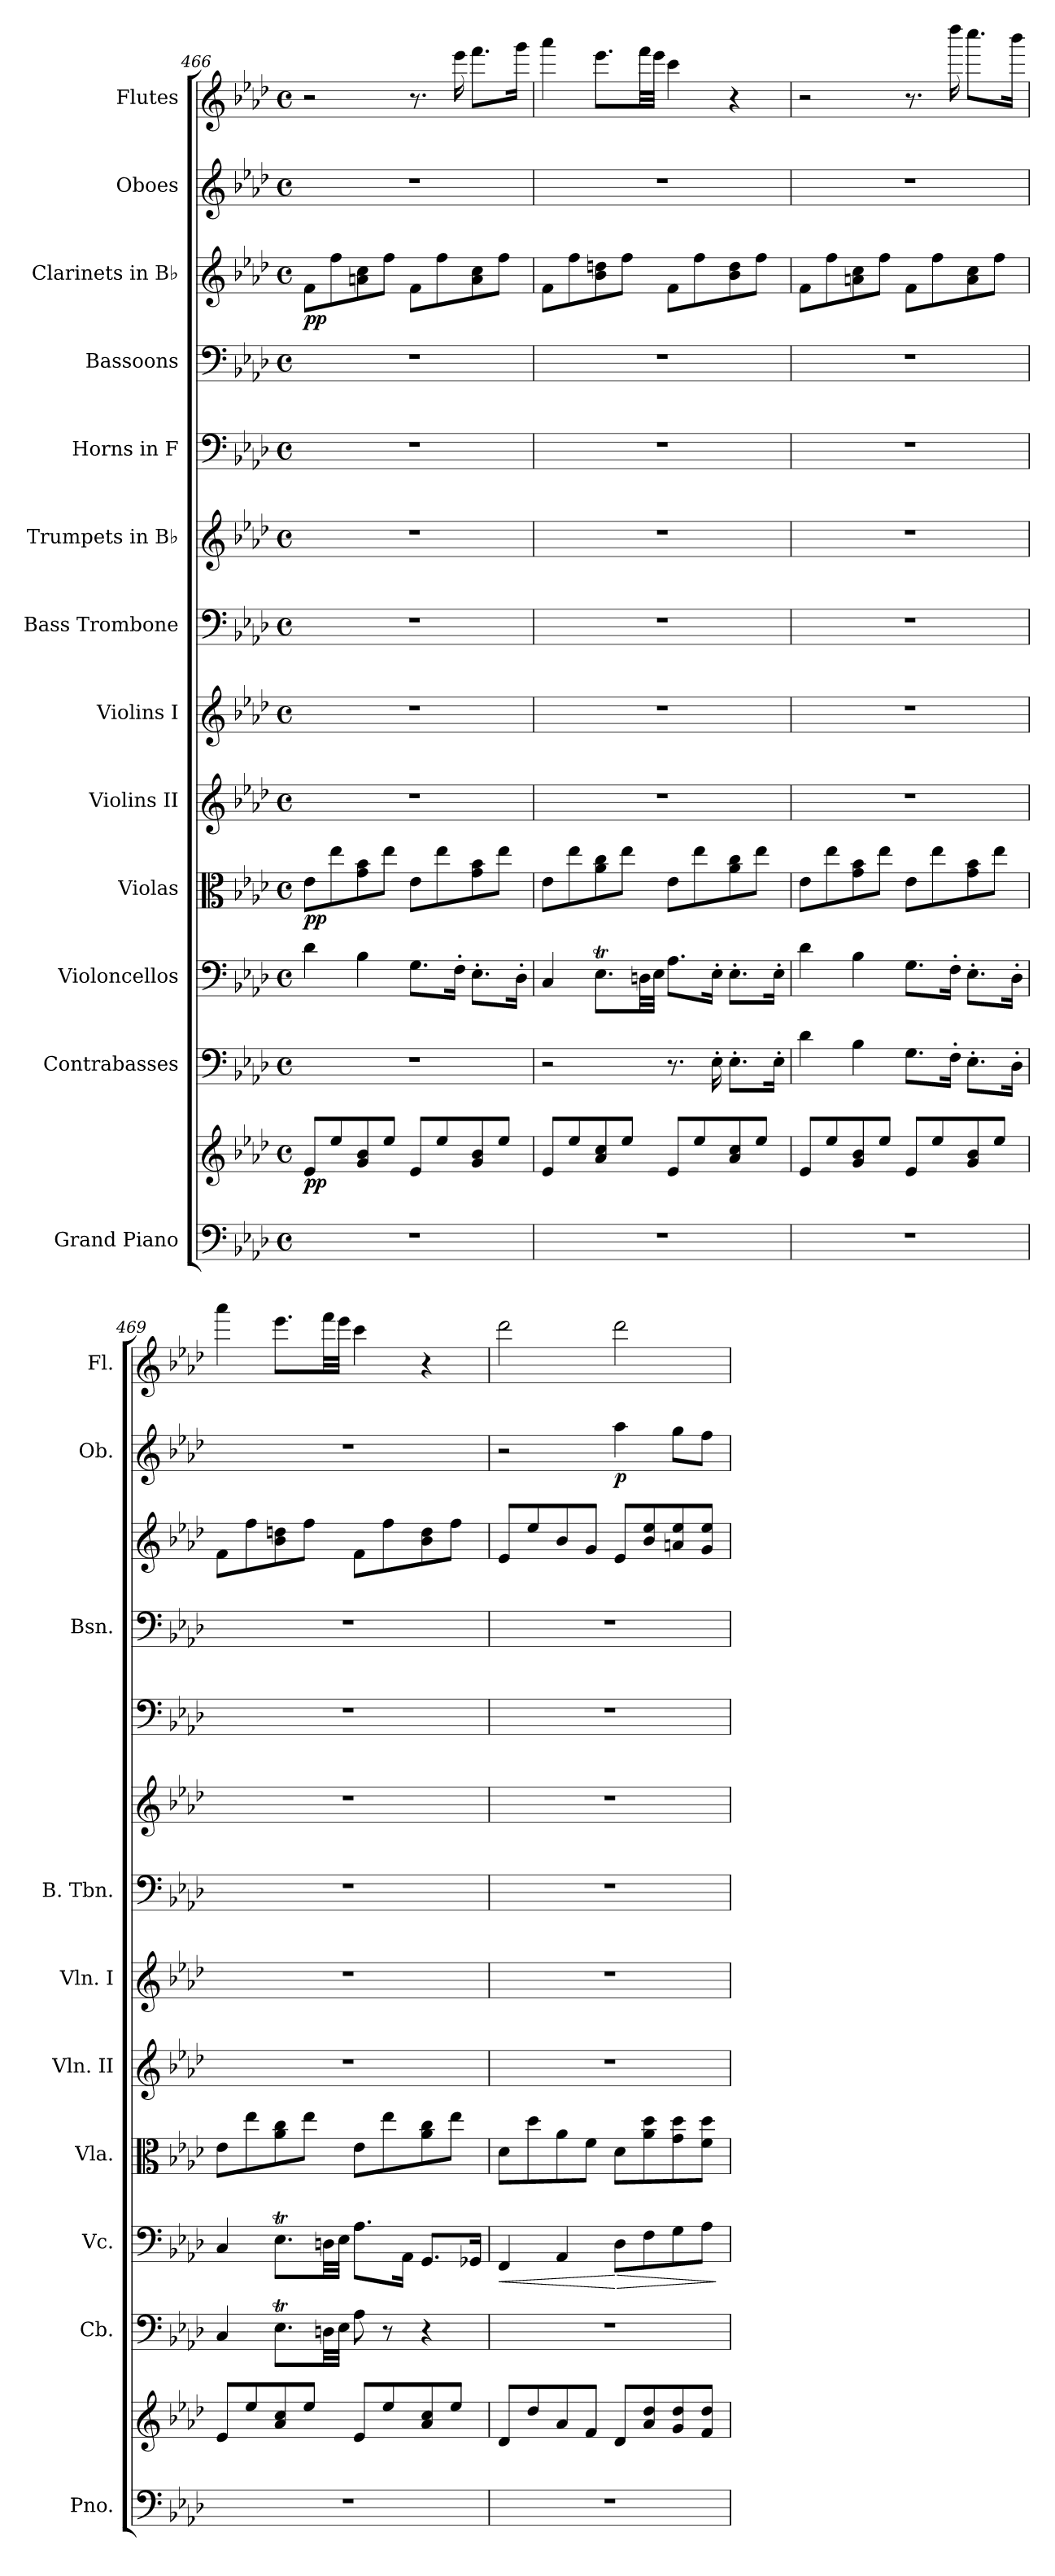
**kern	**kern	**dynam	**kern	**kern	**dynam	**kern	**dynam	**kern	**kern	**kern	**kern	**kern	**kern	**kern	**dynam	**kern	**dynam	**kern
*part13	*part13	*part13	*part12	*part11	*part11	*part10	*part10	*part9	*part8	*part7	*part6	*part5	*part4	*part3	*part3	*part2	*part2	*part1
*staff14	*staff13	*staff13/14	*staff12	*staff11	*staff11	*staff10	*staff10	*staff9	*staff8	*staff7	*staff6	*staff5	*staff4	*staff3	*staff3	*staff2	*staff2	*staff1
*I"Grand Piano	*	*	*I"Contrabasses	*I"Violoncellos	*	*I"Violas	*	*I"Violins II	*I"Violins I	*I"Bass Trombone	*I"Trumpets in B♭	*I"Horns in F	*I"Bassoons	*I"Clarinets in B♭	*	*I"Oboes	*	*I"Flutes
*I'Pno.	*	*	*I'Cb.	*I'Vc.	*	*I'Vla.	*	*I'Vln. II	*I'Vln. I	*I'B. Tbn.	*	*	*I'Bsn.	*	*	*I'Ob.	*	*I'Fl.
*clefF4	*clefG2	*	*clefF4	*clefF4	*	*clefC3	*	*clefG2	*clefG2	*clefF4	*clefG2	*clefF4	*clefF4	*clefG2	*	*clefG2	*	*clefG2
*	*	*	*ITrd7c12	*	*	*	*	*	*	*	*ITrd1c2	*ITrd4c7	*	*ITrd1c2	*	*	*	*
*k[b-e-a-d-]	*k[b-e-a-d-]	*	*k[b-e-a-d-]	*k[b-e-a-d-]	*	*k[b-e-a-d-]	*	*k[b-e-a-d-]	*k[b-e-a-d-]	*k[b-e-a-d-]	*k[b-e-a-d-g-c-]	*k[b-e-a-d-g-]	*k[b-e-a-d-]	*k[b-e-a-d-g-c-]	*	*k[b-e-a-d-]	*	*k[b-e-a-d-]
*M4/4	*M4/4	*	*M4/4	*M4/4	*	*M4/4	*	*M4/4	*M4/4	*M4/4	*M4/4	*M4/4	*M4/4	*M4/4	*	*M4/4	*	*M4/4
*met(c)	*met(c)	*	*met(c)	*met(c)	*	*met(c)	*	*met(c)	*met(c)	*met(c)	*met(c)	*met(c)	*met(c)	*met(c)	*	*met(c)	*	*met(c)
=466	=466	=466	=466	=466	=466	=466	=466	=466	=466	=466	=466	=466	=466	=466	=466	=466	=466	=466
!	!	!LO:DY:b	!	!	!	!	!LO:DY:b	!	!	!	!	!	!	!	!LO:DY:b	!	!	!
1r	8e-/L	pp	1r	4d-\	.	8e-\L	pp	1r	1r	1r	1r	1r	1r	8e-\L	pp	1r	.	2r
.	8ee-/	.	.	.	.	8ee-\	.	.	.	.	.	.	.	8ee-\	.	.	.	.
.	8g/ 8b-/	.	.	4B-\	.	8g\ 8b-\	.	.	.	.	.	.	.	8gn\ 8b-\	.	.	.	.
.	8ee-/J	.	.	.	.	8ee-\J	.	.	.	.	.	.	.	8ee-\J	.	.	.	.
.	8e-/L	.	.	8.G\L	.	8e-\L	.	.	.	.	.	.	.	8e-\L	.	.	.	8.r
.	8ee-/	.	.	.	.	8ee-\	.	.	.	.	.	.	.	8ee-\	.	.	.	.
.	.	.	.	16F'\Jk	.	.	.	.	.	.	.	.	.	.	.	.	.	16eee-\
.	8g/ 8b-/	.	.	8.E-'\L	.	8g\ 8b-\	.	.	.	.	.	.	.	8g\ 8b-\	.	.	.	8.fff\L
.	8ee-/J	.	.	.	.	8ee-\J	.	.	.	.	.	.	.	8ee-\J	.	.	.	.
.	.	.	.	16D-'\Jk	.	.	.	.	.	.	.	.	.	.	.	.	.	16ggg\Jk
=467	=467	=467	=467	=467	=467	=467	=467	=467	=467	=467	=467	=467	=467	=467	=467	=467	=467	=467
1r	8e-/L	.	2r	4C/	.	8e-\L	.	1r	1r	1r	1r	1r	1r	8e-\L	.	1r	.	4aaa-\
.	8ee-/	.	.	.	.	8ee-\	.	.	.	.	.	.	.	8ee-\	.	.	.	.
.	8a-/ 8cc/	.	.	8.E-T\L	.	8a-\ 8cc\	.	.	.	.	.	.	.	8a-\ 8ccn\	.	.	.	8.eee-\L
.	8ee-/J	.	.	.	.	8ee-\J	.	.	.	.	.	.	.	8ee-\J	.	.	.	.
.	.	.	.	32Dn\LL	.	.	.	.	.	.	.	.	.	.	.	.	.	32fff\LL
.	.	.	.	32E-\JJJ	.	.	.	.	.	.	.	.	.	.	.	.	.	32eee-\JJJ
.	8e-/L	.	8.r	8.A-\L	.	8e-\L	.	.	.	.	.	.	.	8e-\L	.	.	.	4ccc\
.	8ee-/	.	.	.	.	8ee-\	.	.	.	.	.	.	.	8ee-\	.	.	.	.
.	.	.	16EE-'\	16E-'\Jk	.	.	.	.	.	.	.	.	.	.	.	.	.	.
.	8a-/ 8cc/	.	8.EE-'\L	8.E-'\L	.	8a-\ 8cc\	.	.	.	.	.	.	.	8a-\ 8cc\	.	.	.	4r
.	8ee-/J	.	.	.	.	8ee-\J	.	.	.	.	.	.	.	8ee-\J	.	.	.	.
.	.	.	16EE-'\Jk	16E-'\Jk	.	.	.	.	.	.	.	.	.	.	.	.	.	.
=468	=468	=468	=468	=468	=468	=468	=468	=468	=468	=468	=468	=468	=468	=468	=468	=468	=468	=468
1r	8e-/L	.	4D-\	4d-\	.	8e-\L	.	1r	1r	1r	1r	1r	1r	8e-\L	.	1r	.	2r
.	8ee-/	.	.	.	.	8ee-\	.	.	.	.	.	.	.	8ee-\	.	.	.	.
.	8g/ 8b-/	.	4BB-\	4B-\	.	8g\ 8b-\	.	.	.	.	.	.	.	8gn\ 8b-\	.	.	.	.
.	8ee-/J	.	.	.	.	8ee-\J	.	.	.	.	.	.	.	8ee-\J	.	.	.	.
.	8e-/L	.	8.GG\L	8.G\L	.	8e-\L	.	.	.	.	.	.	.	8e-\L	.	.	.	8.r
.	8ee-/	.	.	.	.	8ee-\	.	.	.	.	.	.	.	8ee-\	.	.	.	.
.	.	.	16FF'\Jk	16F'\Jk	.	.	.	.	.	.	.	.	.	.	.	.	.	16dddd-\
.	8g/ 8b-/	.	8.EE-'\L	8.E-'\L	.	8g\ 8b-\	.	.	.	.	.	.	.	8g\ 8b-\	.	.	.	8.cccc\L
.	8ee-/J	.	.	.	.	8ee-\J	.	.	.	.	.	.	.	8ee-\J	.	.	.	.
.	.	.	16DD-'\Jk	16D-'\Jk	.	.	.	.	.	.	.	.	.	.	.	.	.	16bbb-\Jk
!!LO:PB:g=z
=469	=469	=469	=469	=469	=469	=469	=469	=469	=469	=469	=469	=469	=469	=469	=469	=469	=469	=469
1r	8e-/L	.	4CC/	4C/	.	8e-\L	.	1r	1r	1r	1r	1r	1r	8e-\L	.	1r	.	4aaa-\
.	8ee-/	.	.	.	.	8ee-\	.	.	.	.	.	.	.	8ee-\	.	.	.	.
.	8a-/ 8cc/	.	8.EE-T\L	8.E-T\L	.	8a-\ 8cc\	.	.	.	.	.	.	.	8a-\ 8ccn\	.	.	.	8.eee-\L
.	8ee-/J	.	.	.	.	8ee-\J	.	.	.	.	.	.	.	8ee-\J	.	.	.	.
.	.	.	32DDn\LL	32Dn\LL	.	.	.	.	.	.	.	.	.	.	.	.	.	32fff\LL
.	.	.	32EE-\JJJ	32E-\JJJ	.	.	.	.	.	.	.	.	.	.	.	.	.	32eee-\JJJ
.	8e-/L	.	8AA-\	8.A-\L	.	8e-\L	.	.	.	.	.	.	.	8e-\L	.	.	.	4ccc\
.	8ee-/	.	8r	.	.	8ee-\	.	.	.	.	.	.	.	8ee-\	.	.	.	.
.	.	.	.	16AA-\Jk	.	.	.	.	.	.	.	.	.	.	.	.	.	.
.	8a-/ 8cc/	.	4r	8.GG/L	.	8a-\ 8cc\	.	.	.	.	.	.	.	8a-\ 8cc\	.	.	.	4r
.	8ee-/J	.	.	.	.	8ee-\J	.	.	.	.	.	.	.	8ee-\J	.	.	.	.
.	.	.	.	16GG-X/Jk	.	.	.	.	.	.	.	.	.	.	.	.	.	.
=470	=470	=470	=470	=470	=470	=470	=470	=470	=470	=470	=470	=470	=470	=470	=470	=470	=470	=470
!	!	!	!	!	!LO:HP:b	!	!	!	!	!	!	!	!	!	!	!	!	!
1r	8d-/L	.	1r	4FF/	<	8d-\L	.	1r	1r	1r	1r	1r	1r	8d-/L	.	2r	.	2ddd-\
.	8dd-/	.	.	.	.	8dd-\	.	.	.	.	.	.	.	8dd-/	.	.	.	.
.	8a-/	.	.	4AA-/	.	8a-\	.	.	.	.	.	.	.	8a-/	.	.	.	.
.	8f/J	.	.	.	.	8f\J	.	.	.	.	.	.	.	8f/J	.	.	.	.
!	!	!	!	!	!LO:HP:n=1:b	!	!	!	!	!	!	!	!	!	!	!	!LO:DY:b	!
.	8d-/L	.	.	8D-\L	[ >	8d-\L	.	.	.	.	.	.	.	8d-/L	.	4aa-\	p	2ddd-\
.	8a-/ 8dd-/	.	.	8F\	.	8a-\ 8dd-\	.	.	.	.	.	.	.	8a-/ 8dd-/	.	.	.	.
.	8g/ 8dd-/	.	.	8G\	.	8g\ 8dd-\	.	.	.	.	.	.	.	8gn/ 8dd-/	.	8gg\L	.	.
.	8f/ 8dd-/J	.	.	8A-\J	.	8f\ 8dd-\J	.	.	.	.	.	.	.	8f/ 8dd-/J	.	8ff\J	.	.
.	.	.	.	.	]	.	.	.	.	.	.	.	.	.	.	.	.	.
=	=	=	=	=	=	=	=	=	=	=	=	=	=	=	=	=	=	=
*-	*-	*-	*-	*-	*-	*-	*-	*-	*-	*-	*-	*-	*-	*-	*-	*-	*-	*-
